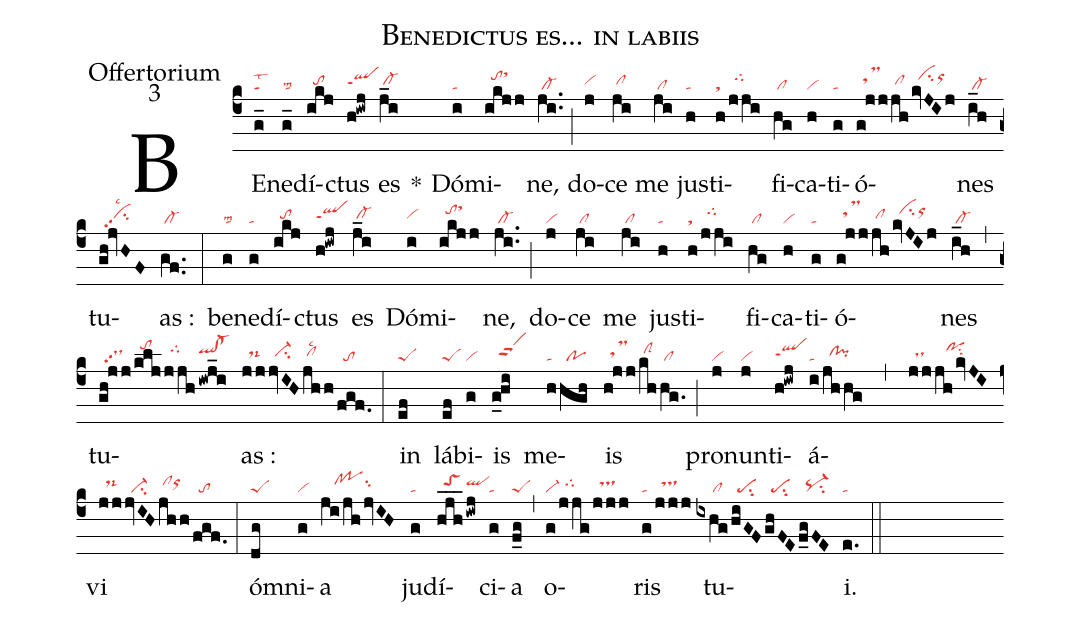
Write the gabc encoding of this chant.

name:Benedictus es... in labiis;
office-part:Offertorium;
mode:3;
nabc-lines:1;
%%
(c4) BE(g_|talst2)ne(g_|talsm2)dí(ikj|//tohh)ctus(h!iwj|qlhhppt1) es(j_i|/cl-hh) *()
Dó(i|ta)mi(ikjj|//tohjsthl)ne,(ji..|/cl-) (;)
do(j|vihh)ce(ji|/clhh) me(ji|/cl) jus(h|ta)ti(h|st|/jji|//tghj)fi(hg|/cl)ca(h|vi)ti(g|ta)ó(g!jj|//tsMhi|jh|/clhh|kvJIj|//cihjorhj)nes(i_h|/cl-) tu(gh!jvHF|//vihhpp2su2lsc2)as :(gf..|/cl-) (:)
be(g|talsm2)ne(g|ta)dí(ikj|//tohh)ctus(h!iwj|qlhhppt1) es(j_i|/cl-hh) Dó(i|vihh)mi(ikjj|//tohjsthl)ne,(ji..|/cl-) (;)
do(j|vi)ce(ji|/cl) me(ji|/cl) jus(h|ta)ti(h|st|/jji|//tghj)fi(hg|/cl)ca(h|vi)ti(g|ta)ó(g!jj|//tsMhi|jh|/clhh|kvJIj|//cihjorhj)nes(i_h|/cl-) (,)
tu(gh!jj|//dshipp2|/klj|//tohk|/jjh|//tghj|!iwj_i|qlhi!cl-hi)as :(jj|//ds-hh|jvIH|//ci-hh|jhh|/clhhlsc2|/fgf.|//to) (:)
in(ef|peS) lá(ef|peS)bi(g|vi)is(g_0!hi|//vihhppt2) me(h|ta|hgh|//po)is(h!jj|//tsMhh|/kh|/clShi|hg.|/cl) (;)
pro(j|vi)nun(j|vi)ti(h!iwj|qlhhppt1)á(i|ta|jhhg,|//clhh!pihh|jj|//dshh|jhkvJI|///pohjsu2)vi(jj|//ds-hi|jvIH|//ci-|jhh|/clhiorhi|/fgf.|//to) (:)
ó(dg|peS)mni(g|vi)a(ji/jhjvIH|////clhi!pohisu2) ju(g|ta)dí(hjh___|//toShi|!iwj|qlhi)ci(g|ta)a(f_g|peS) (,)
o(g|vi-|/jjg|//tghi|/jjj|//tshi)ris(g|ta|!jjj|//tshi) tu(ixhg|/////cl|/hiGF|//pesu2|ghFE|//pesu2|f_gFE|//pq-su2)i.(e.|ta) (::)
